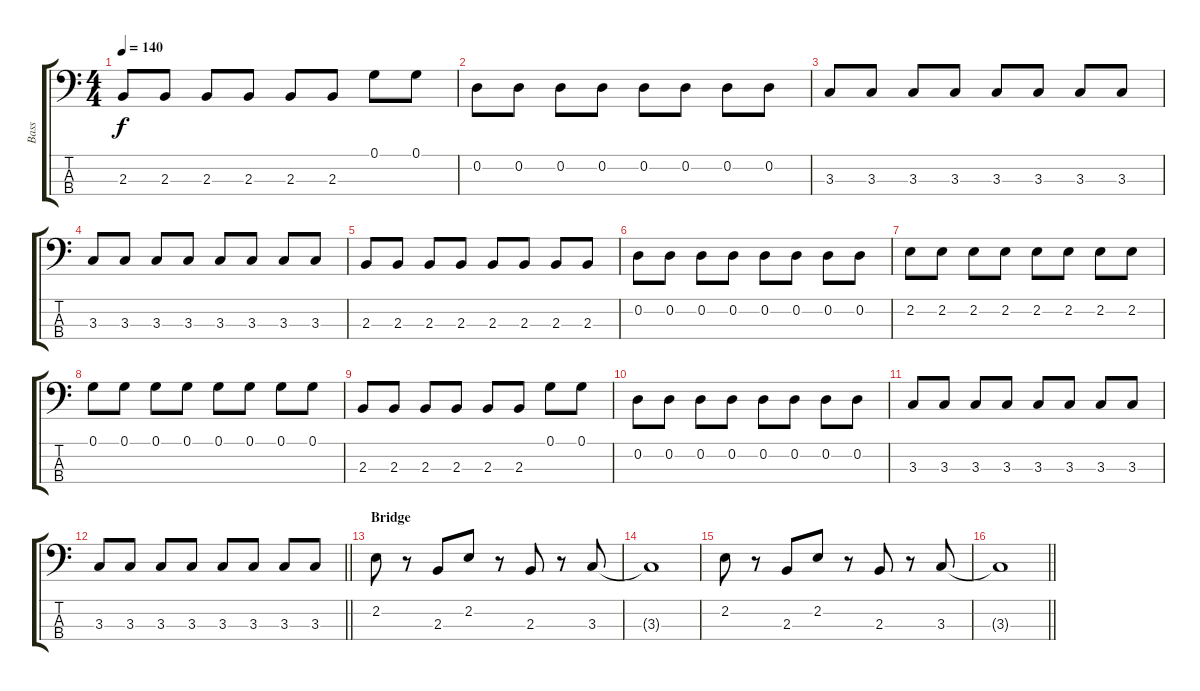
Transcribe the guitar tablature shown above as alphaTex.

\track ("Bass" "Bass") {instrument electricbassfinger}
\staff {score tabs}
\tuning (G2 D2 A1 E1) {hide}
\ts (4 4)
\tempo 140
\clef f4
\ks c
2.3.8{dy f} 2.3.8 2.3.8 2.3.8 2.3.8 2.3.8 0.1.8 0.1.8 |
0.2.8 0.2.8 0.2.8 0.2.8 0.2.8 0.2.8 0.2.8 0.2.8 |
3.3.8 3.3.8 3.3.8 3.3.8 3.3.8 3.3.8 3.3.8 3.3.8 |
3.3.8 3.3.8 3.3.8 3.3.8 3.3.8 3.3.8 3.3.8 3.3.8 |
2.3.8 2.3.8 2.3.8 2.3.8 2.3.8 2.3.8 2.3.8 2.3.8 |
0.2.8 0.2.8 0.2.8 0.2.8 0.2.8 0.2.8 0.2.8 0.2.8 |
2.2.8 2.2.8 2.2.8 2.2.8 2.2.8 2.2.8 2.2.8 2.2.8 |
0.1.8 0.1.8 0.1.8 0.1.8 0.1.8 0.1.8 0.1.8 0.1.8 |
2.3.8 2.3.8 2.3.8 2.3.8 2.3.8 2.3.8 0.1.8 0.1.8 |
0.2.8 0.2.8 0.2.8 0.2.8 0.2.8 0.2.8 0.2.8 0.2.8 |
3.3.8 3.3.8 3.3.8 3.3.8 3.3.8 3.3.8 3.3.8 3.3.8 |
\barLineRight lightlight
3.3.8 3.3.8 3.3.8 3.3.8 3.3.8 3.3.8 3.3.8 3.3.8 |
\section ("" "Bridge")
2.2.8 r.8 2.3.8 2.2.8 r.8 2.3.8 r.8 3.3.8 |
3.3{t}.1 |
2.2.8 r.8 2.3.8 2.2.8 r.8 2.3.8 r.8 3.3.8 |
\barLineRight lightlight
3.3{t}.1
